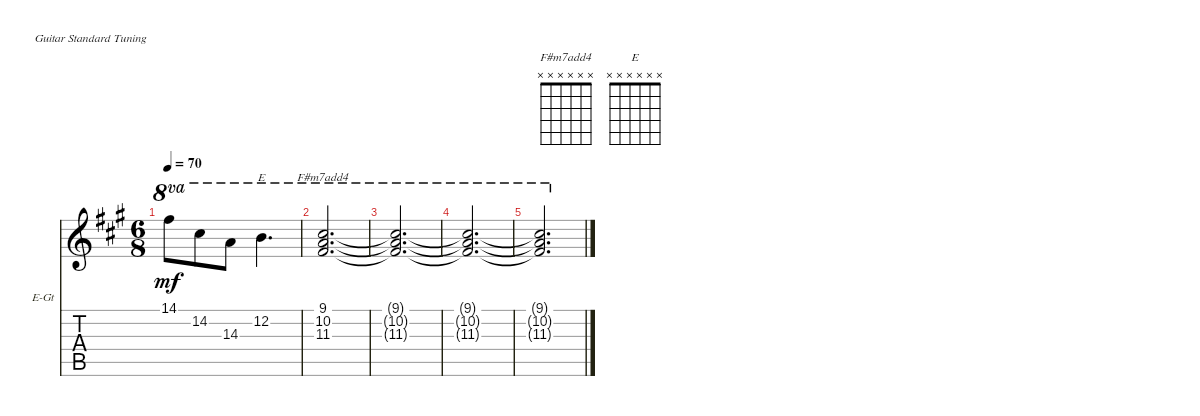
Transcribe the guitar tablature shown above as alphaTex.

\defaultSystemsLayout 4
\bracketExtendMode nobrackets
\firstSystemTrackNameOrientation horizontal
\otherSystemsTrackNameOrientation horizontal
\track ("12 string guitar" "E-Gt") {instrument electricguitarclean}
\staff {score tabs}
\tuning (E4 B3 G3 D3 A2 E2)
\chord ("F#m7add4" x x x x x x)
\chord ("E" x x x x x x)
\ts (6 8)
\tempo 70
\clef g2
\scale
0.25
\ks a
14.1.8{ot 8va dy mf} 14.2.8{ot 8va} 14.3.8{ot 8va} 12.2.4{d ch "E" ot 8va} |
\scale
0.4475 (11.3 10.2 9.1).2{d ch "F#m7add4" ot 8va} |
\scale
0.445 (9.1{t} 10.2{t} 11.3{t}).2{d ot 8va} |
\scale
0.44 (11.3{t} 10.2{t} 9.1{t}).2{d ot 8va} |
\scale
0.4175 (9.1{t} 10.2{t} 11.3{t}).2{d ot 8va}
